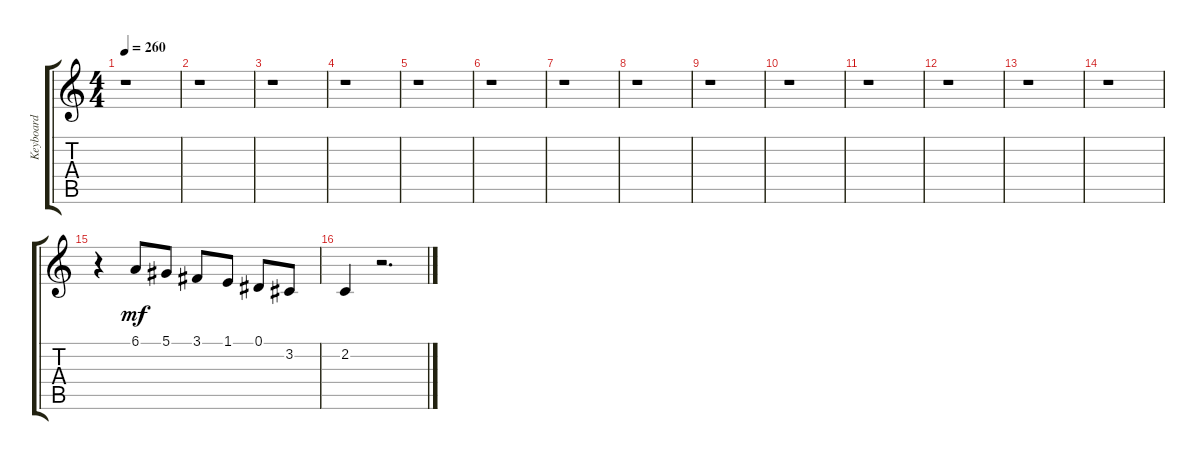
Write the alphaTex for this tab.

\track ("Keyboard" "Keyboard") {instrument churchorgan}
\staff {score tabs}
\tuning (Eb4 Bb3 Gb3 Db3 Ab2 Eb2) {hide}
\ts (4 4)
\tempo 260
\clef g2
\ks c
r.1{dy f} |
r.1 |
r.1 |
r.1 |
r.1 |
r.1 |
r.1 |
r.1 |
r.1 |
r.1 |
r.1 |
r.1 |
r.1 |
r.1 |
r.4 6.1.8{dy mf} 5.1.8 3.1.8 1.1.8 0.1.8 3.2.8 |
2.2.4 r.2{d}
